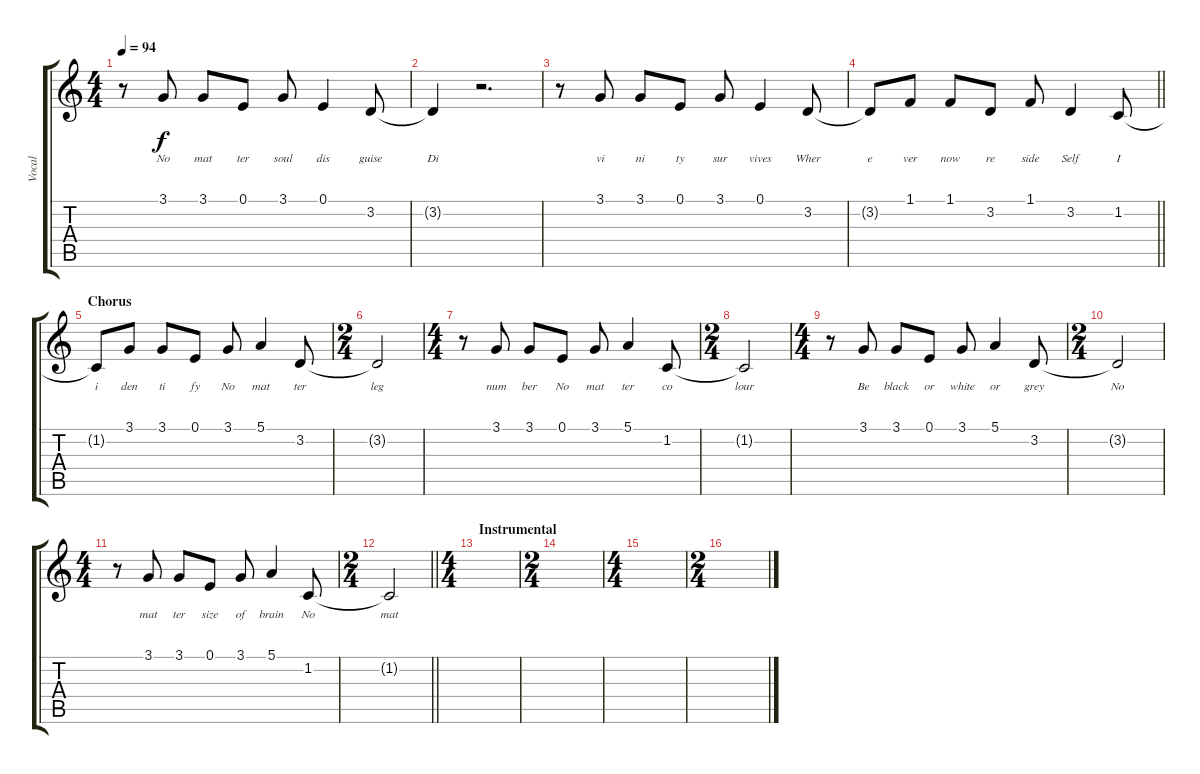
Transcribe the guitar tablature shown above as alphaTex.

\track ("Vocal" "Vocal") {instrument acousticgrandpiano}
\staff {score tabs}
\tuning (E4 B3 G3 D3 A2 E2) {hide}
\ts (4 4)
\tempo 94
\clef g2
\ks c
r.8{dy f} 3.1.8{lyrics (0 "No") lyrics (1 "") lyrics (2 "") lyrics (3 "") lyrics (4 "")} 3.1.8{lyrics (0 "mat") lyrics (1 "") lyrics (2 "") lyrics (3 "") lyrics (4 "")} 0.1.8{lyrics (0 "ter") lyrics (1 "") lyrics (2 "") lyrics (3 "") lyrics (4 "")} 3.1.8{lyrics (0 "soul") lyrics (1 "") lyrics (2 "") lyrics (3 "") lyrics (4 "")} 0.1.4{lyrics (0 "dis") lyrics (1 "") lyrics (2 "") lyrics (3 "") lyrics (4 "")} 3.2.8{lyrics (0 "guise") lyrics (1 "") lyrics (2 "") lyrics (3 "") lyrics (4 "")} |
3.2{t}.4{lyrics (0 "Di") lyrics (1 "") lyrics (2 "") lyrics (3 "") lyrics (4 "")} r.2{d} |
r.8 3.1.8{lyrics (0 "vi") lyrics (1 "") lyrics (2 "") lyrics (3 "") lyrics (4 "")} 3.1.8{lyrics (0 "ni") lyrics (1 "") lyrics (2 "") lyrics (3 "") lyrics (4 "")} 0.1.8{lyrics (0 "ty") lyrics (1 "") lyrics (2 "") lyrics (3 "") lyrics (4 "")} 3.1.8{lyrics (0 "sur") lyrics (1 "") lyrics (2 "") lyrics (3 "") lyrics (4 "")} 0.1.4{lyrics (0 "vives") lyrics (1 "") lyrics (2 "") lyrics (3 "") lyrics (4 "")} 3.2.8{lyrics (0 "Wher") lyrics (1 "") lyrics (2 "") lyrics (3 "") lyrics (4 "")} |
\barLineRight lightlight
3.2{t}.8{lyrics (0 "e") lyrics (1 "") lyrics (2 "") lyrics (3 "") lyrics (4 "")} 1.1.8{lyrics (0 "ver") lyrics (1 "") lyrics (2 "") lyrics (3 "") lyrics (4 "")} 1.1.8{lyrics (0 "now") lyrics (1 "") lyrics (2 "") lyrics (3 "") lyrics (4 "")} 3.2.8{lyrics (0 "re") lyrics (1 "") lyrics (2 "") lyrics (3 "") lyrics (4 "")} 1.1.8{lyrics (0 "side") lyrics (1 "") lyrics (2 "") lyrics (3 "") lyrics (4 "")} 3.2.4{lyrics (0 "Self") lyrics (1 "") lyrics (2 "") lyrics (3 "") lyrics (4 "")} 1.2.8{lyrics (0 "I") lyrics (1 "") lyrics (2 "") lyrics (3 "") lyrics (4 "")} |
\section ("" "Chorus")
1.2{t}.8{lyrics (0 "i") lyrics (1 "") lyrics (2 "") lyrics (3 "") lyrics (4 "")} 3.1.8{lyrics (0 "den") lyrics (1 "") lyrics (2 "") lyrics (3 "") lyrics (4 "")} 3.1.8{lyrics (0 "ti") lyrics (1 "") lyrics (2 "") lyrics (3 "") lyrics (4 "")} 0.1.8{lyrics (0 "fy") lyrics (1 "") lyrics (2 "") lyrics (3 "") lyrics (4 "")} 3.1.8{lyrics (0 "No") lyrics (1 "") lyrics (2 "") lyrics (3 "") lyrics (4 "")} 5.1.4{lyrics (0 "mat") lyrics (1 "") lyrics (2 "") lyrics (3 "") lyrics (4 "")} 3.2.8{lyrics (0 "ter") lyrics (1 "") lyrics (2 "") lyrics (3 "") lyrics (4 "")} |
\ts (2 4)
3.2{t}.2{lyrics (0 "leg") lyrics (1 "") lyrics (2 "") lyrics (3 "") lyrics (4 "")} |
\ts (4 4)
r.8 3.1.8{lyrics (0 "num") lyrics (1 "") lyrics (2 "") lyrics (3 "") lyrics (4 "")} 3.1.8{lyrics (0 "ber") lyrics (1 "") lyrics (2 "") lyrics (3 "") lyrics (4 "")} 0.1.8{lyrics (0 "No") lyrics (1 "") lyrics (2 "") lyrics (3 "") lyrics (4 "")} 3.1.8{lyrics (0 "mat") lyrics (1 "") lyrics (2 "") lyrics (3 "") lyrics (4 "")} 5.1.4{lyrics (0 "ter") lyrics (1 "") lyrics (2 "") lyrics (3 "") lyrics (4 "")} 1.2.8{lyrics (0 "co") lyrics (1 "") lyrics (2 "") lyrics (3 "") lyrics (4 "")} |
\ts (2 4)
1.2{t}.2{lyrics (0 "lour") lyrics (1 "") lyrics (2 "") lyrics (3 "") lyrics (4 "")} |
\ts (4 4)
r.8 3.1.8{lyrics (0 "Be") lyrics (1 "") lyrics (2 "") lyrics (3 "") lyrics (4 "")} 3.1.8{lyrics (0 "black") lyrics (1 "") lyrics (2 "") lyrics (3 "") lyrics (4 "")} 0.1.8{lyrics (0 "or") lyrics (1 "") lyrics (2 "") lyrics (3 "") lyrics (4 "")} 3.1.8{lyrics (0 "white") lyrics (1 "") lyrics (2 "") lyrics (3 "") lyrics (4 "")} 5.1.4{lyrics (0 "or") lyrics (1 "") lyrics (2 "") lyrics (3 "") lyrics (4 "")} 3.2.8{lyrics (0 "grey") lyrics (1 "") lyrics (2 "") lyrics (3 "") lyrics (4 "")} |
\ts (2 4)
3.2{t}.2{lyrics (0 "No") lyrics (1 "") lyrics (2 "") lyrics (3 "") lyrics (4 "")} |
\ts (4 4)
r.8 3.1.8{lyrics (0 "mat") lyrics (1 "") lyrics (2 "") lyrics (3 "") lyrics (4 "")} 3.1.8{lyrics (0 "ter") lyrics (1 "") lyrics (2 "") lyrics (3 "") lyrics (4 "")} 0.1.8{lyrics (0 "size") lyrics (1 "") lyrics (2 "") lyrics (3 "") lyrics (4 "")} 3.1.8{lyrics (0 "of") lyrics (1 "") lyrics (2 "") lyrics (3 "") lyrics (4 "")} 5.1.4{lyrics (0 "brain") lyrics (1 "") lyrics (2 "") lyrics (3 "") lyrics (4 "")} 1.2.8{lyrics (0 "No") lyrics (1 "") lyrics (2 "") lyrics (3 "") lyrics (4 "")} |
\ts (2 4)
\barLineRight lightlight
1.2{t}.2{lyrics (0 "mat") lyrics (1 "") lyrics (2 "") lyrics (3 "") lyrics (4 "")} |
\ts (4 4)
\section ("" "Instrumental")
|
\ts (2 4)
|
\ts (4 4)
|
\ts (2 4)
